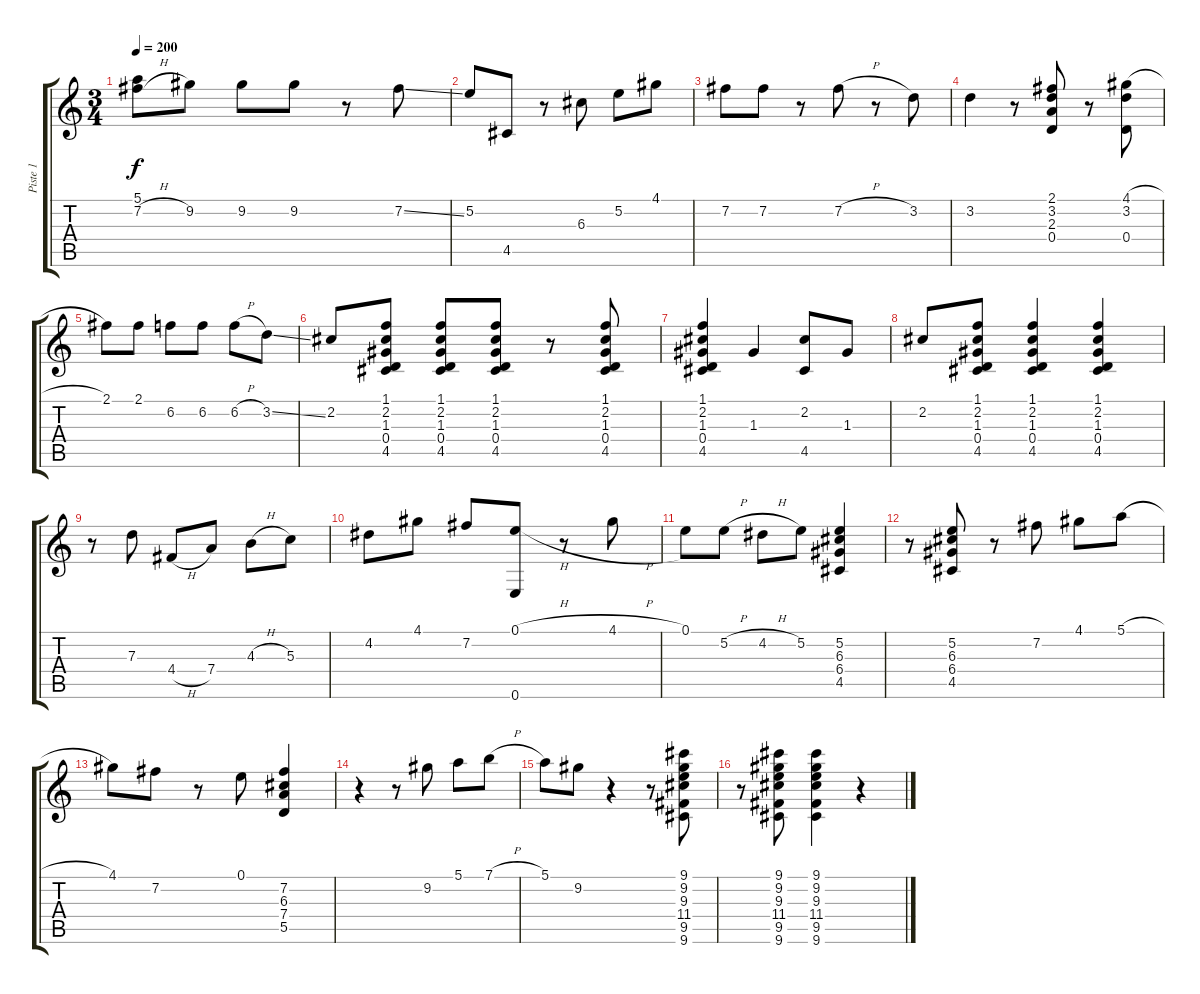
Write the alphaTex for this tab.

\track ("Piste 1" "Piste 1") {instrument acousticguitarnylon}
\staff {score tabs}
\tuning (E4 B3 G3 D3 A2 E2) {hide}
\ts (3 4)
\tempo 200
\clef g2
\ks c
(5.1 7.2{h}).8{dy f} 9.2.8 9.2.8 9.2.8 r.8 7.2{ss}.8 |
5.2.8 4.5.8 r.8 6.3.8 5.2.8 4.1.8 |
7.2.8 7.2.8 r.8 7.2{h}.8 r.8 3.2.8 |
3.2.4 r.8 (2.1 3.2 2.3 0.4).8 r.8 (4.1{h} 3.2 0.4).8 |
2.1.8 2.1.8 6.2.8 6.2.8 6.2{h}.8 3.2{ss}.8 |
2.2.8 (1.1 2.2 1.3 0.4 4.5).8 (1.1 2.2 1.3 0.4 4.5).8 (1.1 2.2 1.3 0.4 4.5).8 r.8 (1.1 2.2 1.3 0.4 4.5).8 |
(1.1 2.2 1.3 0.4 4.5).4 1.3.4 (2.2 4.5).8 1.3.8 |
2.2.8 (1.1 2.2 1.3 0.4 4.5).8 (1.1 2.2 1.3 0.4 4.5).4 (1.1 2.2 1.3 0.4 4.5).4 |
r.8 7.3.8 4.4{h}.8 7.4.8 4.3{h}.8 5.3.8 |
4.2.8 4.1.8 7.2.8 (0.1{h} 0.6).8 r.8 4.1{h}.8 |
0.1.8 5.2{h}.8 4.2{h}.8 5.2.8 (5.2 6.3 6.4 4.5).4 |
r.8 (5.2 6.3 6.4 4.5).8 r.8 7.2.8 4.1.8 5.1{h}.8 |
4.1.8 7.2.8 r.8 0.1.8 (7.2 6.3 7.4 5.5).4 |
r.4 r.8 9.2.8 5.1.8 7.1{h}.8 |
5.1.8 9.2.8 r.4 r.8 (9.1 9.2 9.3 11.4 9.5 9.6).8 |
r.8 (9.1 9.2 9.3 11.4 9.5 9.6).8 (9.1 9.2 9.3 11.4 9.5 9.6).4 r.4
